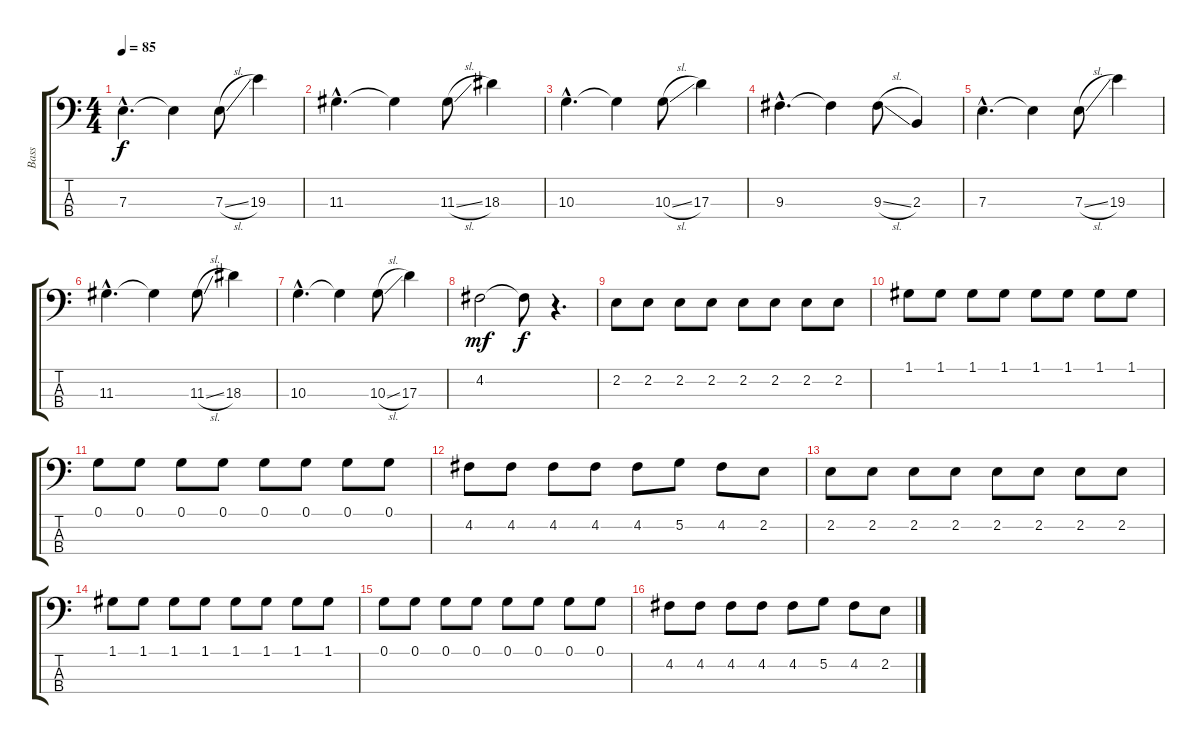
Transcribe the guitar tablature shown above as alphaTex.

\track ("Bass" "Bass") {instrument electricbassfinger}
\staff {score tabs}
\tuning (G2 D2 A1 E1) {hide}
\ts (4 4)
\tempo 85
\clef f4
\ks c
7.3{hac}.4{d dy f} 7.3{t}.4 7.3{sl}.8 19.3.4 |
11.3{hac}.4{d} 11.3{t}.4 11.3{sl}.8 18.3.4 |
10.3{hac}.4{d} 10.3{t}.4 10.3{sl}.8 17.3.4 |
9.3{hac}.4{d} 9.3{t}.4 9.3{sl}.8 2.3.4 |
7.3{hac}.4{d} 7.3{t}.4 7.3{sl}.8 19.3.4 |
11.3{hac}.4{d} 11.3{t}.4 11.3{sl}.8 18.3.4 |
10.3{hac}.4{d} 10.3{t}.4 10.3{sl}.8 17.3.4 |
4.2.2{dy mf} 4.2{t}.8{dy f} r.4{d} |
2.2.8 2.2.8 2.2.8 2.2.8 2.2.8 2.2.8 2.2.8 2.2.8 |
1.1.8 1.1.8 1.1.8 1.1.8 1.1.8 1.1.8 1.1.8 1.1.8 |
0.1.8 0.1.8 0.1.8 0.1.8 0.1.8 0.1.8 0.1.8 0.1.8 |
4.2.8 4.2.8 4.2.8 4.2.8 4.2.8 5.2.8 4.2.8 2.2.8 |
2.2.8 2.2.8 2.2.8 2.2.8 2.2.8 2.2.8 2.2.8 2.2.8 |
1.1.8 1.1.8 1.1.8 1.1.8 1.1.8 1.1.8 1.1.8 1.1.8 |
0.1.8 0.1.8 0.1.8 0.1.8 0.1.8 0.1.8 0.1.8 0.1.8 |
4.2.8 4.2.8 4.2.8 4.2.8 4.2.8 5.2.8 4.2.8 2.2.8
